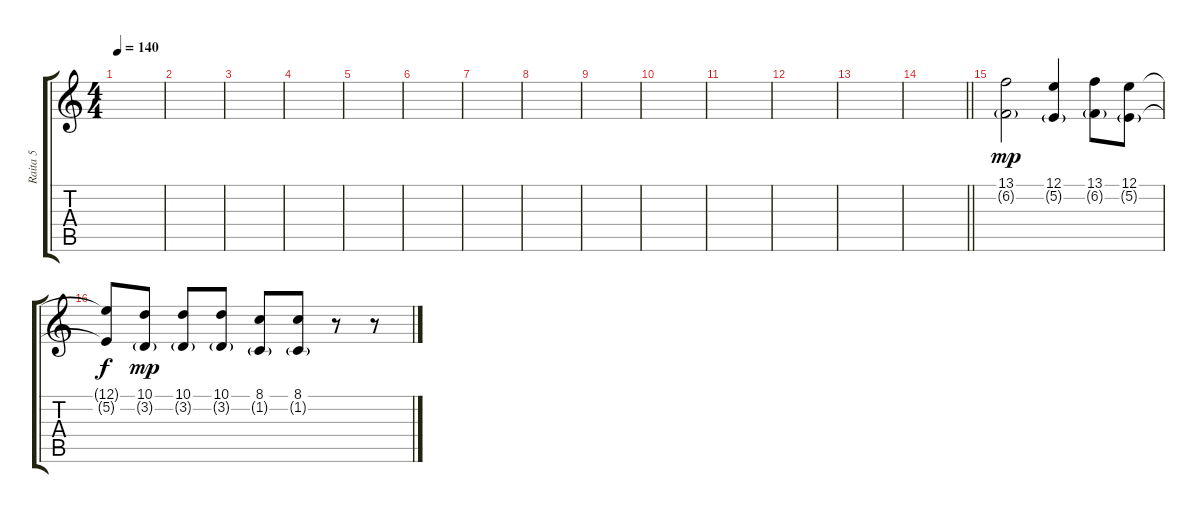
\track ("Raita 5" "Raita 5") {instrument lead6voice}
\staff {score tabs}
\tuning (E4 B3 G3 D3 A2 E2) {hide}
\ts (4 4)
\tempo 140
\clef g2
\ks c
|
|
|
|
|
|
|
|
|
|
|
|
|
\barLineRight lightlight
|
(13.1 6.2{g}).2{dy mp} (12.1 5.2{g}).4 (13.1 6.2{g}).8 (12.1 5.2{g}).8 |
(12.1{t} 5.2{t}).8{dy f} (10.1 3.2{g}).8{dy mp} (10.1 3.2{g}).8 (10.1 3.2{g}).8 (8.1 1.2{g}).8 (8.1 1.2{g}).8 r.8 r.8
